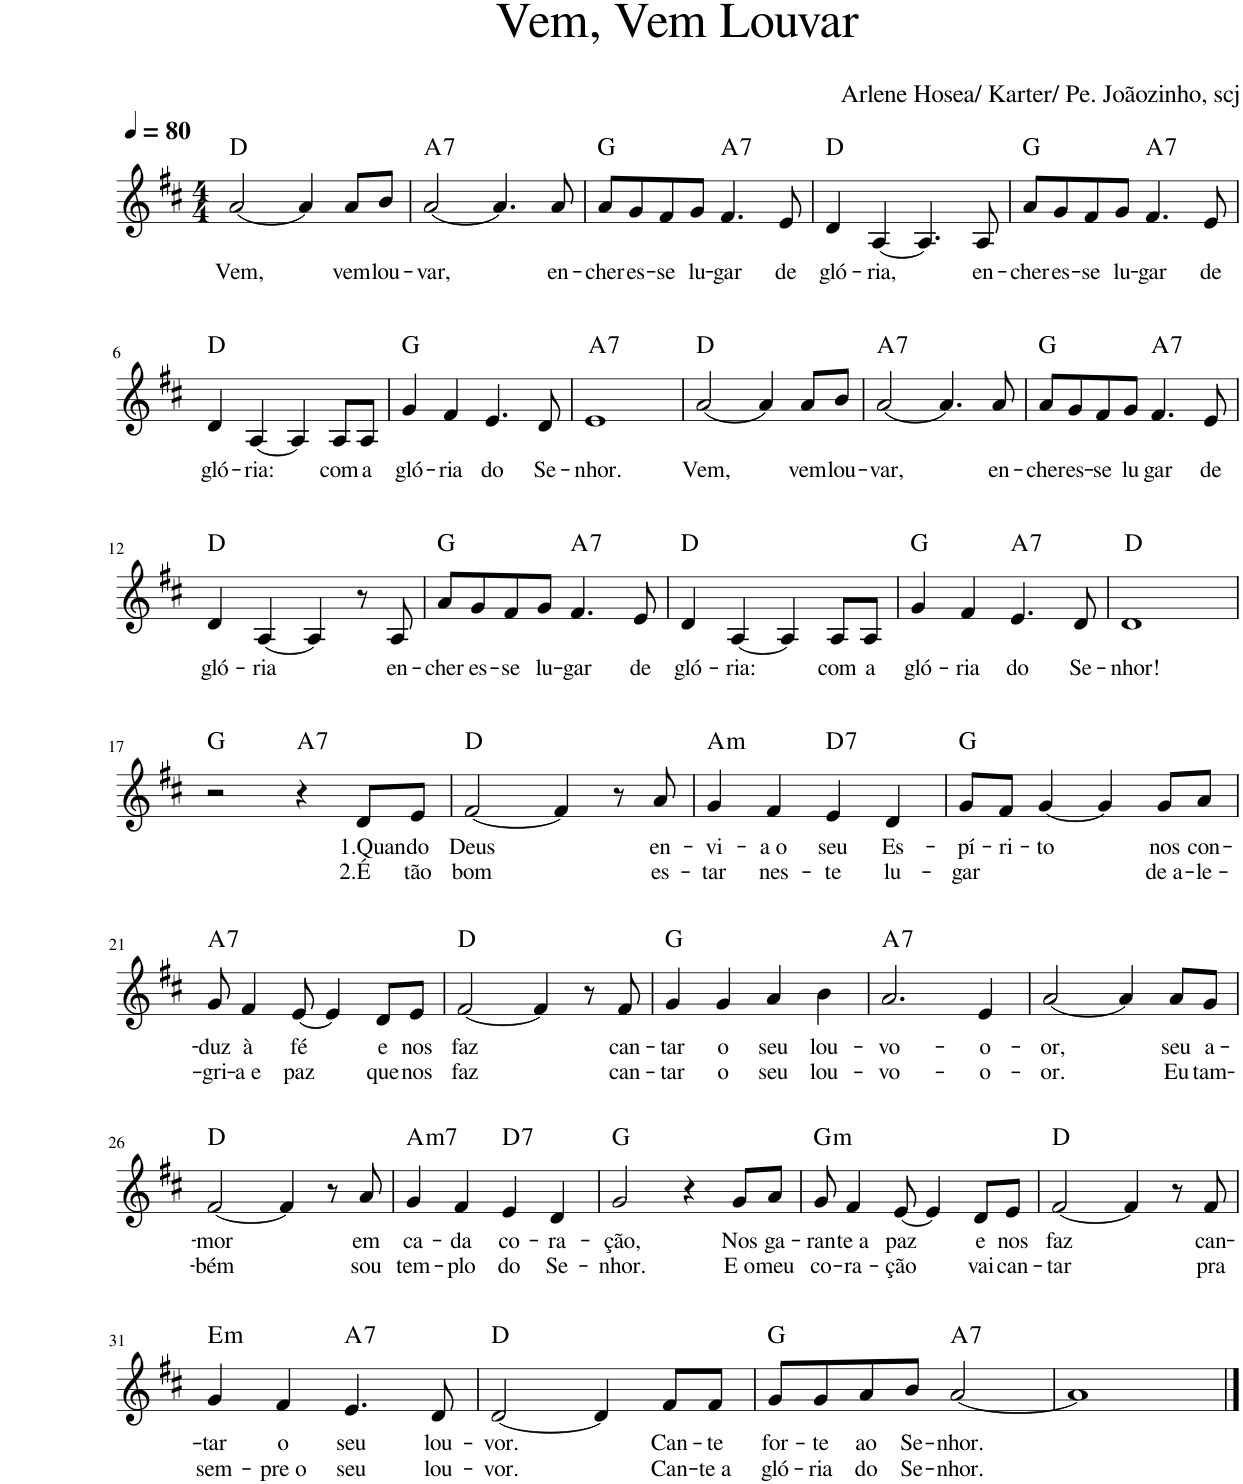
**kern	**text	**text	**harte
*part1	*part1	*part1	*part1
*staff1	*staff1	*staff1	*
*I"Voz	*	*	*
*I'Vo.	*	*	*
*clefG2	*	*	*
*k[f#c#]	*	*	*
*M4/4	*	*	*
*MM80	*	*	*
=1	=1	=1	=1
!	!LO:LY:b	!	!
[2a/	Vem,	.	D:maj
4a/]	.	.	.
!	!LO:LY:b	!	!
8a/L	vem	.	.
!	!LO:LY:b	!	!
8b/J	lou-	.	.
=2	=2	=2	=2
!	!LO:LY:b	!	!LO:H:kt=7
[2a/	-var,	.	A:7
4.a/]	.	.	.
!	!LO:LY:b	!	!
8a/	en-	.	.
=3	=3	=3	=3
!	!LO:LY:b	!	!
8a/L	-cher	.	G:maj
!	!LO:LY:b	!	!
8g/	es-	.	.
!	!LO:LY:b	!	!
8f#/	-se	.	.
!	!LO:LY:b	!	!
8g/J	lu-	.	.
!	!LO:LY:b	!	!LO:H:kt=7
4.f#/	-gar	.	A:7
!	!LO:LY:b	!	!
8e/	de	.	.
=4	=4	=4	=4
!	!LO:LY:b	!	!
4d/	gló-	.	D:maj
!	!LO:LY:b	!	!
[4A/	-ria,	.	.
4.A/]	.	.	.
!	!LO:LY:b	!	!
8A/	en-	.	.
=5	=5	=5	=5
!	!LO:LY:b	!	!
8a/L	-cher	.	G:maj
!	!LO:LY:b	!	!
8g/	es-	.	.
!	!LO:LY:b	!	!
8f#/	-se	.	.
!	!LO:LY:b	!	!
8g/J	lu-	.	.
!	!LO:LY:b	!	!LO:H:kt=7
4.f#/	-gar	.	A:7
!	!LO:LY:b	!	!
8e/	de	.	.
!!LO:LB:g=z
=6	=6	=6	=6
!	!LO:LY:b	!	!
4d/	gló-	.	D:maj
!	!LO:LY:b	!	!
[4A/	-ria:	.	.
4A/]	.	.	.
!	!LO:LY:b	!	!
8A/L	com	.	.
!	!LO:LY:b	!	!
8A/J	a	.	.
=7	=7	=7	=7
!	!LO:LY:b	!	!
4g/	gló-	.	G:maj
!	!LO:LY:b	!	!
4f#/	-ria	.	.
!	!LO:LY:b	!	!
4.e/	do	.	.
!	!LO:LY:b	!	!
8d/	Se-	.	.
=8	=8	=8	=8
!	!LO:LY:b	!	!LO:H:kt=7
1e	-nhor.	.	A:7
=9	=9	=9	=9
!	!LO:LY:b	!	!
[2a/	Vem,	.	D:maj
4a/]	.	.	.
!	!LO:LY:b	!	!
8a/L	vem	.	.
!	!LO:LY:b	!	!
8b/J	lou-	.	.
=10	=10	=10	=10
!	!LO:LY:b	!	!LO:H:kt=7
[2a/	-var,	.	A:7
4.a/]	.	.	.
!	!LO:LY:b	!	!
8a/	en-	.	.
=11	=11	=11	=11
!	!LO:LY:b	!	!
8a/L	-cher	.	G:maj
!	!LO:LY:b	!	!
8g/	es-	.	.
!	!LO:LY:b	!	!
8f#/	-se	.	.
!	!LO:LY:b	!	!
8g/J	lu-	.	.
!	!LO:LY:b	!	!LO:H:kt=7
4.f#/	-gar	.	A:7
!	!LO:LY:b	!	!
8e/	de	.	.
!!LO:LB:g=z
=12	=12	=12	=12
!	!LO:LY:b	!	!
4d/	gló-	.	D:maj
!	!LO:LY:b	!	!
[4A/	-ria	.	.
4A/]	.	.	.
8r	.	.	.
!	!LO:LY:b	!	!
8A/	en-	.	.
=13	=13	=13	=13
!	!LO:LY:b	!	!
8a/L	-cher	.	G:maj
!	!LO:LY:b	!	!
8g/	es-	.	.
!	!LO:LY:b	!	!
8f#/	-se	.	.
!	!LO:LY:b	!	!
8g/J	lu-	.	.
!	!LO:LY:b	!	!LO:H:kt=7
4.f#/	-gar	.	A:7
!	!LO:LY:b	!	!
8e/	de	.	.
=14	=14	=14	=14
!	!LO:LY:b	!	!
4d/	gló-	.	D:maj
!	!LO:LY:b	!	!
[4A/	-ria:	.	.
4A/]	.	.	.
!	!LO:LY:b	!	!
8A/L	com	.	.
!	!LO:LY:b	!	!
8A/J	a	.	.
=15	=15	=15	=15
!	!LO:LY:b	!	!
4g/	gló-	.	G:maj
!	!LO:LY:b	!	!
4f#/	-ria	.	.
!	!LO:LY:b	!	!LO:H:kt=7
4.e/	do	.	A:7
!	!LO:LY:b	!	!
8d/	Se-	.	.
=16	=16	=16	=16
!	!LO:LY:b	!	!
1d	-nhor!	.	D:maj
!!LO:LB:g=z
=17	=17	=17	=17
2r	.	.	G:maj
!	!	!	!LO:H:kt=7
4r	.	.	A:7
!	!LO:LY:b	!LO:LY:b	!
8d/L	1.Quan-	2.É	.
!	!LO:LY:b	!LO:LY:b	!
8e/J	-do	tão	.
=18	=18	=18	=18
!	!LO:LY:b	!LO:LY:b	!
[2f#/	Deus	bom	D:maj
4f#/]	.	.	.
8r	.	.	.
!	!LO:LY:b	!LO:LY:b	!
8a/	en-	es-	.
=19	=19	=19	=19
!	!LO:LY:b	!LO:LY:b	!LO:H:kt=m
4g/	-vi-	-tar	A:min
!	!LO:LY:b	!LO:LY:b	!
4f#/	-a o	nes-	.
!	!LO:LY:b	!LO:LY:b	!LO:H:kt=7
4e/	seu	-te	D:7
!	!LO:LY:b	!LO:LY:b	!
4d/	Es-	lu-	.
=20	=20	=20	=20
!	!LO:LY:b	!LO:LY:b	!
8g/L	-pí-	-gar	G:maj
!	!LO:LY:b	!	!
8f#/J	-ri-	.	.
!	!LO:LY:b	!	!
[4g/	-to	.	.
4g/]	.	.	.
!	!LO:LY:b	!LO:LY:b	!
8g/L	nos	de a-	.
!	!LO:LY:b	!LO:LY:b	!
8a/J	con-	-le-	.
!!LO:LB:g=z
=21	=21	=21	=21
!	!LO:LY:b	!LO:LY:b	!LO:H:kt=7
8g/	-duz	-gri-	A:7
!	!LO:LY:b	!LO:LY:b	!
4f#/	à	-a e	.
!	!LO:LY:b	!LO:LY:b	!
[8e/	fé	paz	.
4e/]	.	.	.
!	!LO:LY:b	!LO:LY:b	!
8d/L	e	que	.
!	!LO:LY:b	!LO:LY:b	!
8e/J	nos	nos	.
=22	=22	=22	=22
!	!LO:LY:b	!LO:LY:b	!
[2f#/	faz	faz	D:maj
4f#/]	.	.	.
8r	.	.	.
!	!LO:LY:b	!LO:LY:b	!
8f#/	can-	can-	.
=23	=23	=23	=23
!	!LO:LY:b	!LO:LY:b	!
4g/	-tar	-tar	G:maj
!	!LO:LY:b	!LO:LY:b	!
4g/	o	o	.
!	!LO:LY:b	!LO:LY:b	!
4a/	seu	seu	.
!	!LO:LY:b	!LO:LY:b	!
4b\	lou-	lou-	.
=24	=24	=24	=24
!	!LO:LY:b	!LO:LY:b	!LO:H:kt=7
2.a/	-vo-	-vo-	A:7
!	!LO:LY:b	!LO:LY:b	!
4e/	-o-	-o-	.
=25	=25	=25	=25
!	!LO:LY:b	!LO:LY:b	!
[2a/	-or,	-or.	.
4a/]	.	.	.
!	!LO:LY:b	!LO:LY:b	!
8a/L	seu	Eu	.
!	!LO:LY:b	!LO:LY:b	!
8g/J	a-	tam-	.
!!LO:LB:g=z
=26	=26	=26	=26
!	!LO:LY:b	!LO:LY:b	!
[2f#/	-mor	-bém	D:maj
4f#/]	.	.	.
8r	.	.	.
!	!LO:LY:b	!LO:LY:b	!
8a/	em	sou	.
=27	=27	=27	=27
!	!LO:LY:b	!LO:LY:b	!LO:H:kt=m7
4g/	ca-	tem-	A:min7
!	!LO:LY:b	!LO:LY:b	!
4f#/	-da	-plo	.
!	!LO:LY:b	!LO:LY:b	!LO:H:kt=7
4e/	co-	do	D:7
!	!LO:LY:b	!LO:LY:b	!
4d/	-ra-	Se-	.
=28	=28	=28	=28
!	!LO:LY:b	!LO:LY:b	!
2g/	-ção,	-nhor.	G:maj
4r	.	.	.
!	!LO:LY:b	!LO:LY:b	!
8g/L	Nos	E o	.
!	!LO:LY:b	!LO:LY:b	!
8a/J	ga-	meu	.
=29	=29	=29	=29
!	!LO:LY:b	!LO:LY:b	!LO:H:kt=m
8g/	-ran-	co-	G:min
!	!LO:LY:b	!LO:LY:b	!
4f#/	-te a	-ra-	.
!	!LO:LY:b	!LO:LY:b	!
[8e/	paz	-ção	.
4e/]	.	.	.
!	!LO:LY:b	!LO:LY:b	!
8d/L	e	vai	.
!	!LO:LY:b	!LO:LY:b	!
8e/J	nos	can-	.
=30	=30	=30	=30
!	!LO:LY:b	!LO:LY:b	!
[2f#/	faz	-tar	D:maj
4f#/]	.	.	.
8r	.	.	.
!	!LO:LY:b	!LO:LY:b	!
8f#/	can-	pra	.
!!LO:LB:g=z
=31	=31	=31	=31
!	!LO:LY:b	!LO:LY:b	!LO:H:kt=m
4g/	-tar	sem-	E:min
!	!LO:LY:b	!LO:LY:b	!
4f#/	o	-pre o	.
!	!LO:LY:b	!LO:LY:b	!LO:H:kt=7
4.e/	seu	seu	A:7
!	!LO:LY:b	!LO:LY:b	!
8d/	lou-	lou-	.
=32	=32	=32	=32
!	!LO:LY:b	!LO:LY:b	!
[2d/	-vor.	-vor.	D:maj
4d/]	.	.	.
!	!LO:LY:b	!LO:LY:b	!
8f#/L	Can-	Can-	.
!	!LO:LY:b	!LO:LY:b	!
8f#/J	-te	-te a	.
=33	=33	=33	=33
!	!LO:LY:b	!LO:LY:b	!
8g/L	for-	gló-	G:maj
!	!LO:LY:b	!LO:LY:b	!
8g/	-te	-ria	.
!	!LO:LY:b	!LO:LY:b	!
8a/	ao	do	.
!	!LO:LY:b	!LO:LY:b	!
8b/J	Se-	Se-	.
!	!LO:LY:b	!LO:LY:b	!LO:H:kt=7
[2a/	-nhor.	-nhor.	A:7
=34	=34	=34	=34
1a]	.	.	.
==	==	==	==
*-	*-	*-	*-
